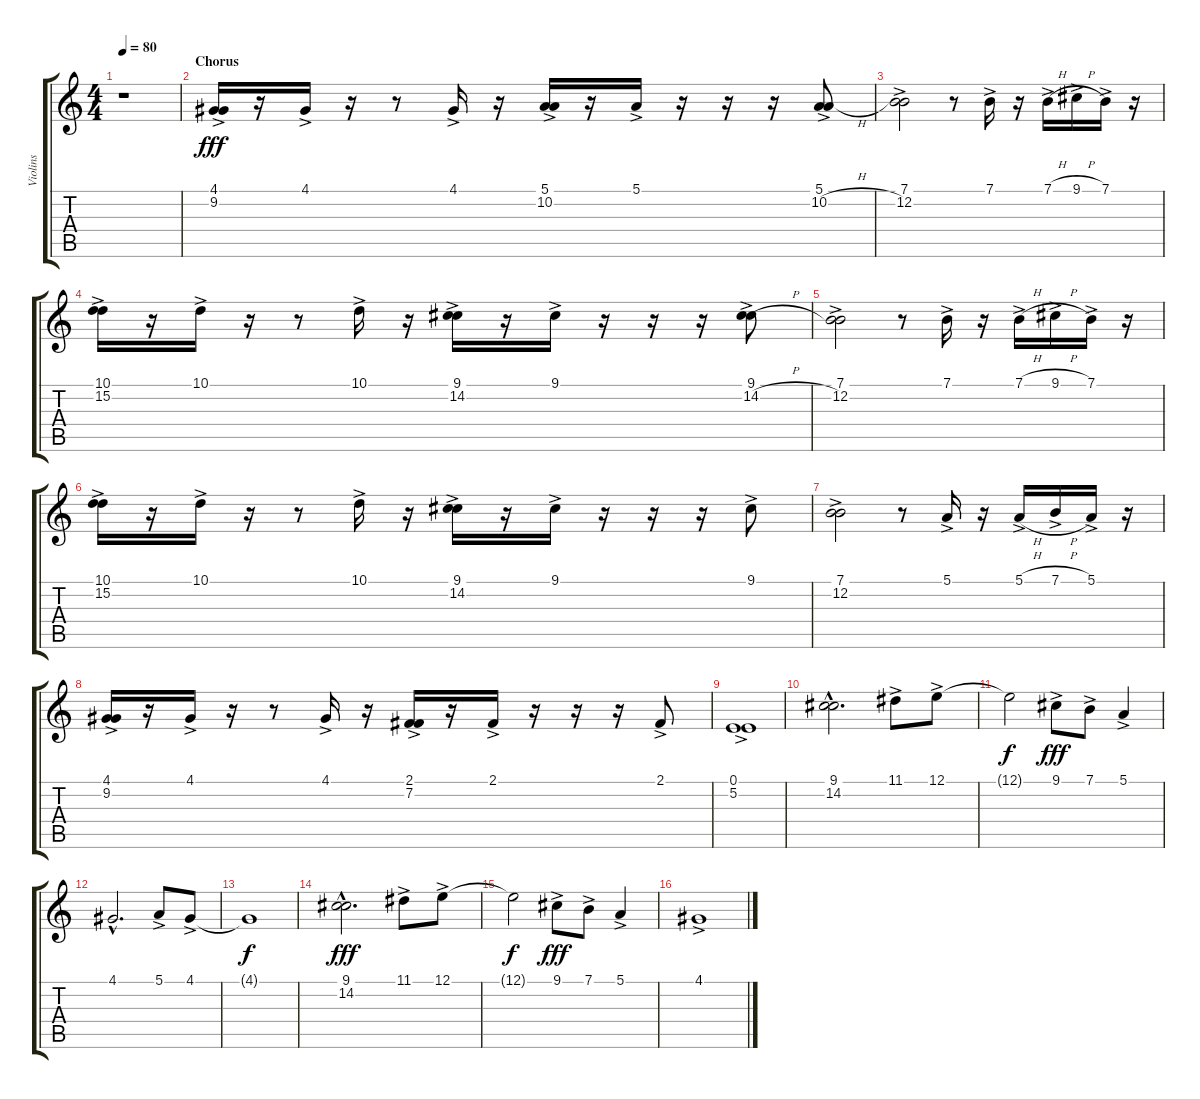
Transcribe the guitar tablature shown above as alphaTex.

\track ("Violins" "Violins") {instrument viola}
\staff {score tabs}
\tuning (E4 B3 G3 D3 A2 E2) {hide}
\ts (4 4)
\tempo 80
\clef g2
\ks c
r.1{dy fff} |
\section ("" "Chorus")
(4.1{ac} 9.2{ac}).16 r.16 4.1{ac}.16 r.16 r.8 4.1{ac}.16 r.16 (5.1{ac} 10.2{ac}).16 r.16 5.1{ac}.16 r.16 r.16 r.16 (5.1{h ac} 10.2{h ac}).8 |
(7.1{ac} 12.2{ac}).2 r.8 7.1{ac}.16 r.16 7.1{h ac}.16 9.1{h ac}.16 7.1{ac}.16 r.16 |
(10.1{ac} 15.2{ac}).16 r.16 10.1{ac}.16 r.16 r.8 10.1{ac}.16 r.16 (9.1{ac} 14.2{ac}).16 r.16 9.1{ac}.16 r.16 r.16 r.16 (9.1{h ac} 14.2{h ac}).8 |
(7.1{ac} 12.2{ac}).2 r.8 7.1{ac}.16 r.16 7.1{h ac}.16 9.1{h ac}.16 7.1{ac}.16 r.16 |
(10.1{ac} 15.2{ac}).16 r.16 10.1{ac}.16 r.16 r.8 10.1{ac}.16 r.16 (9.1{ac} 14.2).16 r.16 9.1{ac}.16 r.16 r.16 r.16 9.1{ac}.8 |
(7.1{ac} 12.2).2 r.8 5.1{ac}.16 r.16 5.1{h ac}.16 7.1{h ac}.16 5.1{ac}.16 r.16 |
(4.1{ac} 9.2).16 r.16 4.1{ac}.16 r.16 r.8 4.1{ac}.16 r.16 (2.1{ac} 7.2{ac}).16 r.16 2.1{ac}.16 r.16 r.16 r.16 2.1{ac}.8 |
(0.1{ac} 5.2{ac}).1 |
(9.1{hac} 14.2{hac}).2{d} 11.1{ac}.8 12.1{ac}.8 |
12.1{t}.2{dy f} 9.1{ac}.8{dy fff} 7.1{ac}.8 5.1{ac}.4 |
4.1{hac}.2{d} 5.1{ac}.8 4.1{ac}.8 |
4.1{t}.1{dy f} |
(9.1{hac} 14.2{hac}).2{d dy fff} 11.1{ac}.8 12.1{ac}.8 |
12.1{t}.2{dy f} 9.1{ac}.8{dy fff} 7.1{ac}.8 5.1{ac}.4 |
4.1{ac}.1
